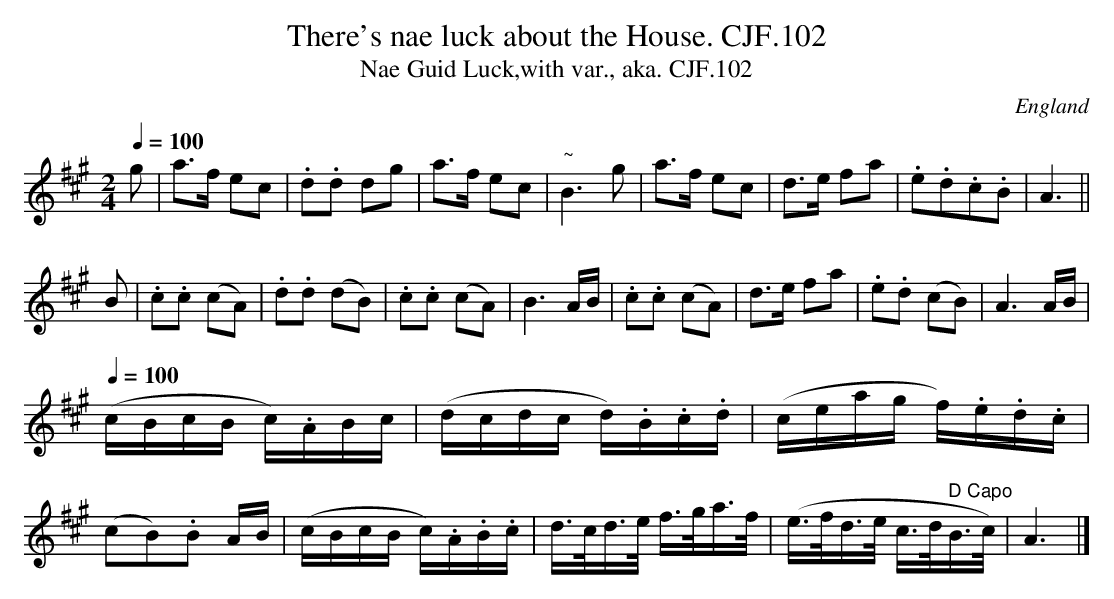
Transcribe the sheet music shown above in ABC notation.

X:1
T:There's nae luck about the House. CJF.102
T:Nae Guid Luck,with var., aka. CJF.102
O:England
M:2/4
L:1/8
Q:1/4=100
K:A major
g|a>f ec|.d.d dg|a>f ec|"~"B3g|\
a>f ec|d>e fa|.e.d.c.B|A3h||!
B|.c.c (cA)|.d.d (dB)|.c.c (cA)|B3A/B/|\
.c.c (cA)|d>e fa|.e.d (cB)|A3A/B/|!
L:1/16
Q:1/4=100
(cBcB c).ABc|(dcdc d).B.c.d|(ceag f).e.d.c|(c2B2).B2 AB|
(cBcB c).A.B.c|d>cd>e f>ga>f|(e>fd>e c>d" D Capo"B>c)|A6|]
